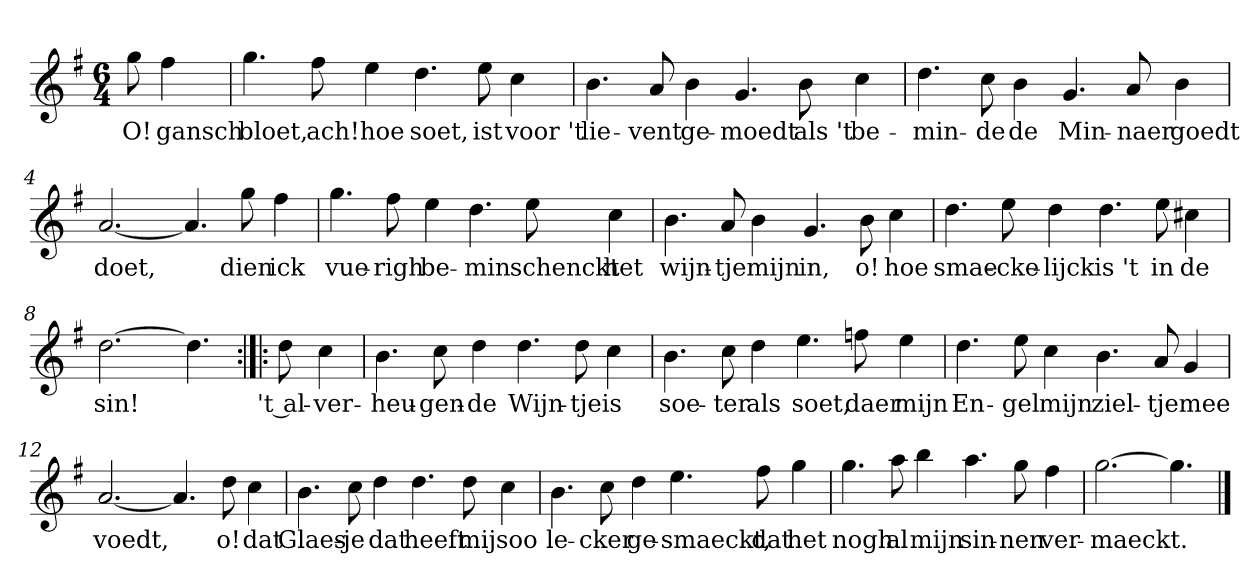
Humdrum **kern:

**kern	**text
*part1	*part1
*staff1	*staff1
*clefG2	*
*k[f#]	*
*D:mix	*
*M6/4	*
*MM120	*
=	=
8gg	O!
4ff#	gansch
=1	=1
4.gg	bloet,
8ff#	ach!
4ee	hoe
4.dd	soet,
8ee	ist
4cc	voor 't
=2	=2
4.b	lie-
8a	-vent
4b	ge-
4.g	-moedt
8b	als 't
4cc	be-
=3	=3
4.dd	-min-
8cc	-de
4b	de
4.g	Min-
8a	-naer
4b	goedt
=4	=4
[2.a	doet,
4.a]	.
8gg	dien
4ff#	ick
=5	=5
4.gg	vue-
8ff#	-righ
4ee	be-
4.dd	-min
8ee	schenckt
4cc	het
=6	=6
4.b	wijn-
8a	-tje
4b	mijn
4.g	in,
8b	o!
4cc	hoe
=7	=7
4.dd	smae-
8ee	-cke-
4dd	-lijck
4.dd	is 't
8ee	in
4cc#X	de
=8	=8
[2.dd	sin!
4.dd]	.
=:|!|:	=:|!|:
8dd	't al-
4cc	-ver-
=9	=9
4.b	-heu-
8cc	-gen-
4dd	-de
4.dd	Wijn-
8dd	-tje
4cc	is
=10	=10
4.b	soe-
8cc	-ter
4dd	als
4.ee	soet,
8ffn	daer
4ee	mijn
=11	=11
4.dd	En-
8ee	-gel
4cc	mijn
4.b	ziel-
8a	-tje
4g	mee
=12	=12
[2.a	voedt,
4.a]	.
8dd	o!
4cc	dat
=13	=13
4.b	Glaes-
8cc	-je
4dd	dat
4.dd	heeft
8dd	mij
4cc	soo
=14	=14
4.b	le-
8cc	-cker
4dd	ge-
4.ee	-smaeckt,
8ff#	dat
4gg	het
=15	=15
4.gg	nogh
8aa	al
4bb	mijn
4.aa	sin-
8gg	-nen
4ff#	ver-
=16	=16
[2.gg	-maeckt.
4.gg]	.
==	==
*-	*-
